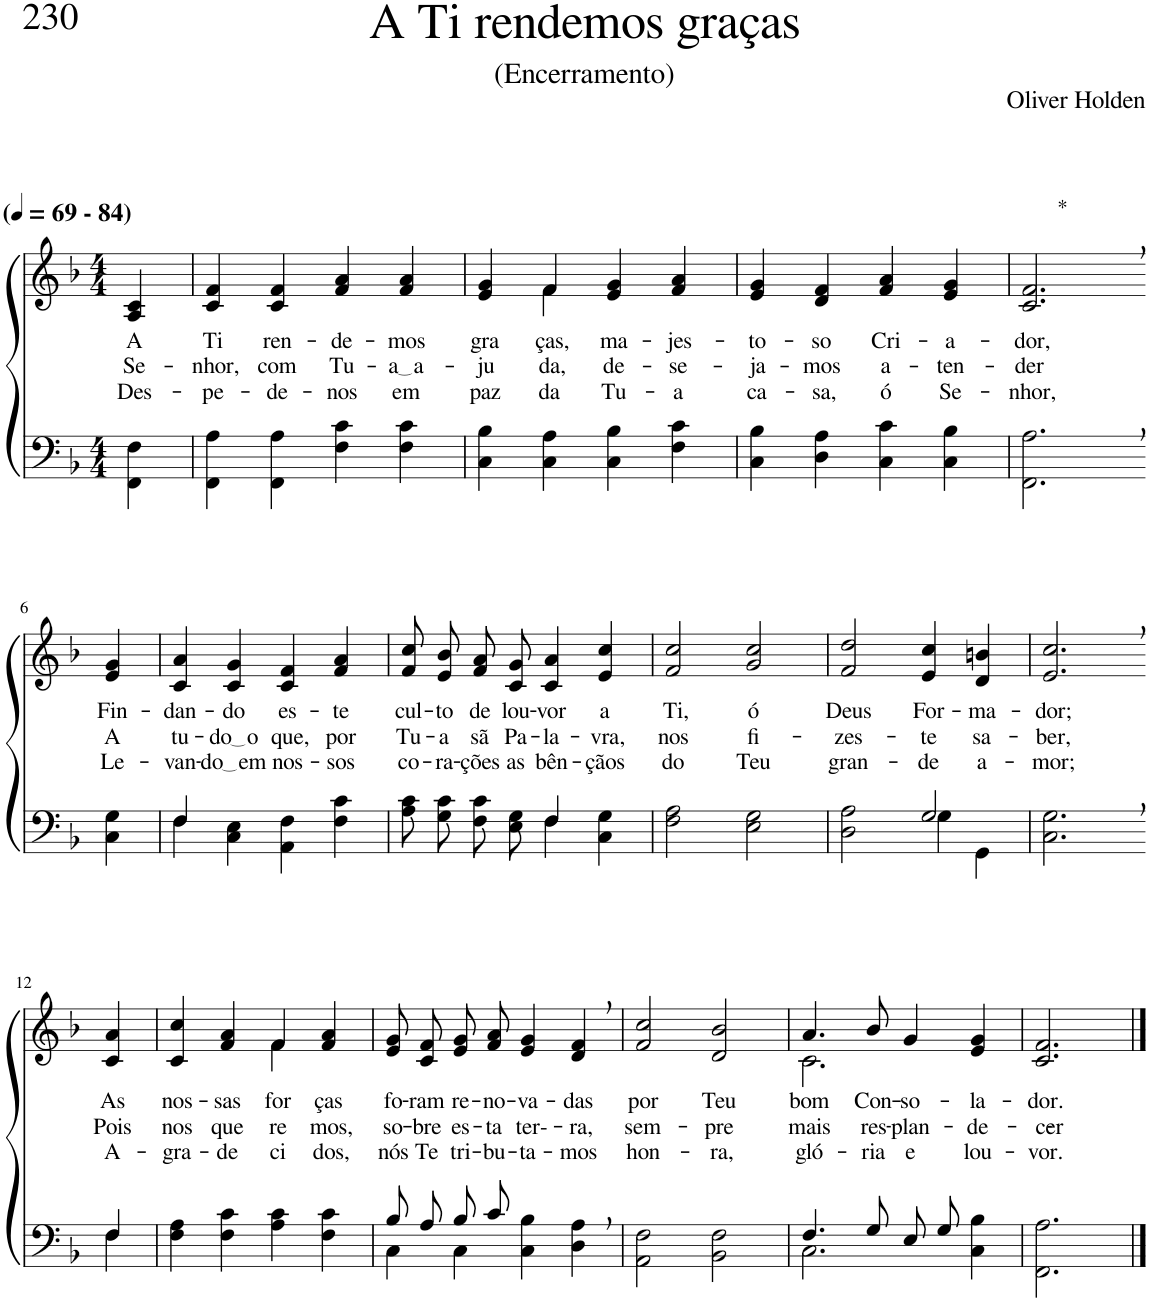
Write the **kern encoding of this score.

**kern	**kern	**text	**text	**text
*part2	*part1	*part1	*part1	*part1
*staff2	*staff1	*staff1	*staff1	*staff1
*I"Parte III e IV	*I"Parte I e II	*	*	*
*clefF4	*clefG2	*	*	*
*Trd-1c-2	*Trd-1c-2	*	*	*
*k[b-]	*k[b-]	*	*	*
*M4/4	*M4/4	*	*	*
*MM69	*MM69	*	*	*
=1	=1	=1	=1	=1
!	!LO:TX:a:B:t=(	!	!	!
!	!LO:TX:a:B:t=- 84)	!	!	!
!	!	!LO:LY:b	!LO:LY:b	!LO:LY:b
4FF\ 4F\	4A/ 4c/	A	Se-	Des-
=2	=2	=2	=2	=2
!	!	!LO:LY:b	!LO:LY:b	!LO:LY:b
4FF\ 4A\	4c/ 4f/	Ti	-nhor,	-pe-
!	!	!LO:LY:b	!LO:LY:b	!LO:LY:b
4FF\ 4A\	4c/ 4f/	ren-	com	-de-
!	!	!LO:LY:b	!LO:LY:b	!LO:LY:b
4F\ 4c\	4f/ 4a/	-de-	Tu-	-nos
!	!	!LO:LY:b	!LO:LY:b	!LO:LY:b
4F\ 4c\	4f/ 4a/	-mos	a a	em
=3	=3	=3	=3	=3
!	!	!LO:LY:b	!LO:LY:b	!LO:LY:b
*	*^	*	*	*
4C\ 4B-\	4e/ 4g/	4ryy	gra-	-ju-	paz
!	!	!	!LO:LY:b	!LO:LY:b	!LO:LY:b
4C\ 4A\	4f/	4f\	-ças,	-da,	da
!	!	!	!LO:LY:b	!LO:LY:b	!LO:LY:b
4C\ 4B-\	4e/ 4g/	2ryy	ma-	de-	Tu-
!	!	!	!LO:LY:b	!LO:LY:b	!LO:LY:b
4F\ 4c\	4f/ 4a/	.	-jes-	-se-	-a
*	*v	*v	*	*	*
=4	=4	=4	=4	=4
!	!	!LO:LY:b	!LO:LY:b	!LO:LY:b
4C\ 4B-\	4e/ 4g/	-to-	-ja-	ca-
!	!	!LO:LY:b	!LO:LY:b	!LO:LY:b
4D\ 4A\	4d/ 4f/	-so	-mos	-sa,
!	!	!LO:LY:b	!LO:LY:b	!LO:LY:b
4C\ 4c\	4f/ 4a/	Cri-	a-	ó
!	!	!LO:LY:b	!LO:LY:b	!LO:LY:b
4C\ 4B-\	4e/ 4g/	-a-	-ten-	Se-
=5	=5	=5	=5	=5
!	!LO:TX:a:t=*	!	!	!
!	!	!LO:LY:b	!LO:LY:b	!LO:LY:b
2.FF\, 2.A\,	2.c/, 2.f/,	-dor,	-der	-nhor,
!!LO:LB:g=z
=6-	=6-	=6-	=6-	=6-
!	!	!LO:LY:b	!LO:LY:b	!LO:LY:b
4C\ 4G\	4e/ 4g/	Fin-	A	Le-
=7	=7	=7	=7	=7
*^	*	*	*	*
!	!	!	!LO:LY:b	!LO:LY:b	!LO:LY:b
4F/	4F\	4c/ 4a/	-dan-	tu-	-van-
!	!	!	!LO:LY:b	!LO:LY:b	!LO:LY:b
2.ryy	4C\ 4E\	4c/ 4g/	-do	do o	do em
!	!	!	!LO:LY:b	!LO:LY:b	!LO:LY:b
.	4AA\ 4F\	4c/ 4f/	es-	que,	nos-
!	!	!	!LO:LY:b	!LO:LY:b	!LO:LY:b
.	4F\ 4c\	4f/ 4a/	-te	por	-sos
=8	=8	=8	=8	=8	=8
!	!	!	!LO:LY:b	!LO:LY:b	!LO:LY:b
8A\ 8c\L	2ryy	8f/ 8cc/L	cul-	Tu-	co-
!	!	!	!LO:LY:b	!LO:LY:b	!LO:LY:b
8G\ 8c\J	.	8e/ 8b-/J	-to	-a	-ra-
!	!	!	!LO:LY:b	!LO:LY:b	!LO:LY:b
8F\ 8c\L	.	8f/ 8a/L	de	sã	-ções
!	!	!	!LO:LY:b	!LO:LY:b	!LO:LY:b
8E\ 8G\J	.	8c/ 8g/J	lou-	Pa-	as
!	!	!	!LO:LY:b	!LO:LY:b	!LO:LY:b
4F\	4F/	4c/ 4a/	-vor	-la-	bên-
!	!	!	!LO:LY:b	!LO:LY:b	!LO:LY:b
4C\ 4G\	4ryy	4e/ 4cc/	a	-vra,	-çãos
=9	=9	=9	=9	=9	=9
!	!	!	!LO:LY:b	!LO:LY:b	!LO:LY:b
*v	*v	*	*	*	*
2F\ 2A\	2f/ 2cc/	Ti,	nos	do
!	!	!LO:LY:b	!LO:LY:b	!LO:LY:b
2E\ 2G\	2g/ 2cc/	ó	fi-	Teu
=10	=10	=10	=10	=10
*^	*	*	*	*
!	!	!	!LO:LY:b	!LO:LY:b	!LO:LY:b
2ryy	2D\ 2A\	2f/ 2dd/	Deus	-zes-	gran-
!	!	!	!LO:LY:b	!LO:LY:b	!LO:LY:b
2G/	4G\	4e/ 4cc/	For-	-te	-de
!	!	!	!LO:LY:b	!LO:LY:b	!LO:LY:b
.	4GG\	4d/ 4bn/	-ma-	sa-	a-
=11	=11	=11	=11	=11	=11
!	!	!	!LO:LY:b	!LO:LY:b	!LO:LY:b
*v	*v	*	*	*	*
2.C\, 2.G\,	2.e/, 2.cc/,	-dor;	-ber,	-mor;
!!LO:LB:g=z
=12-	=12-	=12-	=12-	=12-
*^	*	*	*	*
!	!	!	!LO:LY:b	!LO:LY:b	!LO:LY:b
4F\	4F/	4c/ 4a/	As	Pois	A-
=13	=13	=13	=13	=13	=13
!	!	!	!LO:LY:b	!LO:LY:b	!LO:LY:b
*v	*v	*^	*	*	*
4F\ 4A\	4c/ 4cc/	2ryy	nos-	nos	-gra-
!	!	!	!LO:LY:b	!LO:LY:b	!LO:LY:b
4F\ 4c\	4f/ 4a/	.	-sas	que-	-de-
!	!	!	!LO:LY:b	!LO:LY:b	!LO:LY:b
4A\ 4c\	4f/	4f\	for-	-re-	-ci-
!	!	!	!LO:LY:b	!LO:LY:b	!LO:LY:b
4F\ 4c\	4f/ 4a/	4ryy	-ças	-mos,	-dos,
=14	=14	=14	=14	=14	=14
*^	*	*	*	*	*
!	!	!	!	!LO:LY:b	!LO:LY:b	!LO:LY:b
*	*	*v	*v	*	*	*
8B-/L	4C\	8e/ 8g/L	fo-	so-	nós
!	!	!	!LO:LY:b	!LO:LY:b	!LO:LY:b
8A/J	.	8c/ 8f/J	-ram	-bre	Te
!	!	!	!LO:LY:b	!LO:LY:b	!LO:LY:b
8B-/L	4C\	8e/ 8g/L	re-	es-	tri-
!	!	!	!LO:LY:b	!LO:LY:b	!LO:LY:b
8c/J	.	8f/ 8a/J	-no-	-ta	-bu-
!	!	!	!LO:LY:b	!LO:LY:b	!LO:LY:b
2ryy	4C\ 4B-\	4e/ 4g/	-va-	ter--	-ta-
!	!	!	!LO:LY:b	!LO:LY:b	!LO:LY:b
.	4D\ 4A\	4d/, 4f/,	-das	-ra,	-mos
=15	=15	=15	=15	=15	=15
!	!	!	!LO:LY:b	!LO:LY:b	!LO:LY:b
*v	*v	*	*	*	*
2AA\ 2F\	2f/ 2cc/	por	sem-	hon-
!	!	!LO:LY:b	!LO:LY:b	!LO:LY:b
2BB-\ 2F\	2d/ 2b-/	Teu	-pre	-ra,
=16	=16	=16	=16	=16
*^	*^	*	*	*
!	!	!	!	!LO:LY:b	!LO:LY:b	!LO:LY:b
4.F/	2.C\	4.a/	2.c\	bom	mais	gló-
!	!	!	!	!LO:LY:b	!LO:LY:b	!LO:LY:b
8G/	.	8b-/	.	Con-	res-	-ria
!	!	!	!	!LO:LY:b	!LO:LY:b	!LO:LY:b
8E/L	.	4g/	.	-so-	-plan-	e
8G/J	.	.	.	.	.	.
!	!	!	!	!LO:LY:b	!LO:LY:b	!LO:LY:b
4ryy	4C\ 4B-\	4e/ 4g/	4ryy	-la-	-de-	lou-
=17	=17	=17	=17	=17	=17	=17
!	!	!	!	!LO:LY:b	!LO:LY:b	!LO:LY:b
*v	*v	*	*	*	*	*
*	*v	*v	*	*	*
2.FF\ 2.A\	2.c/ 2.f/	-dor.	-cer-	-vor.
==	==	==	==	==
*-	*-	*-	*-	*-
